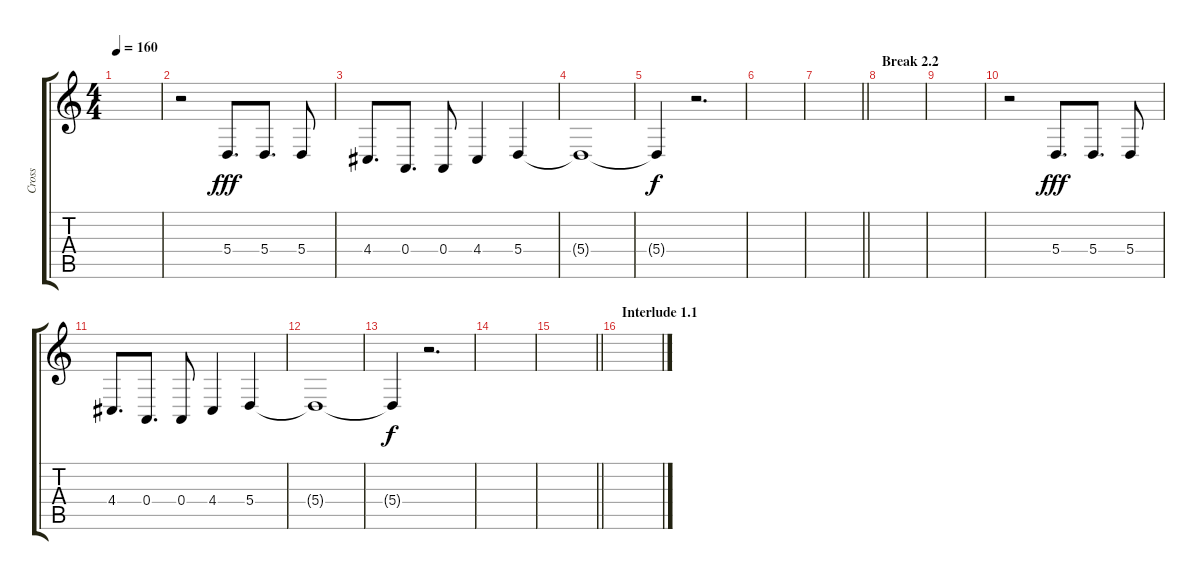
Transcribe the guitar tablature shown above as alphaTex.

\track ("Cross" "Cross") {instrument lead2sawtooth}
\staff {score tabs}
\tuning (B3 Gb3 D3 A2 E2 B1) {hide}
\ts (4 4)
\tempo 160
\clef g2
\ks c
|
r.2 5.4.8{d dy fff} 5.4.8{d} 5.4.8 |
4.4.8{d} 0.4.8{d} 0.4.8 4.4.4 5.4.4 |
5.4{t}.1 |
5.4{t}.4{dy f} r.2{d} |
|
\barLineRight lightlight
|
\section ("" "Break 2.2")
|
|
r.2 5.4.8{d dy fff} 5.4.8{d} 5.4.8 |
4.4.8{d} 0.4.8{d} 0.4.8 4.4.4 5.4.4 |
5.4{t}.1 |
5.4{t}.4{dy f} r.2{d} |
|
\barLineRight lightlight
|
\section ("" "Interlude 1.1")
